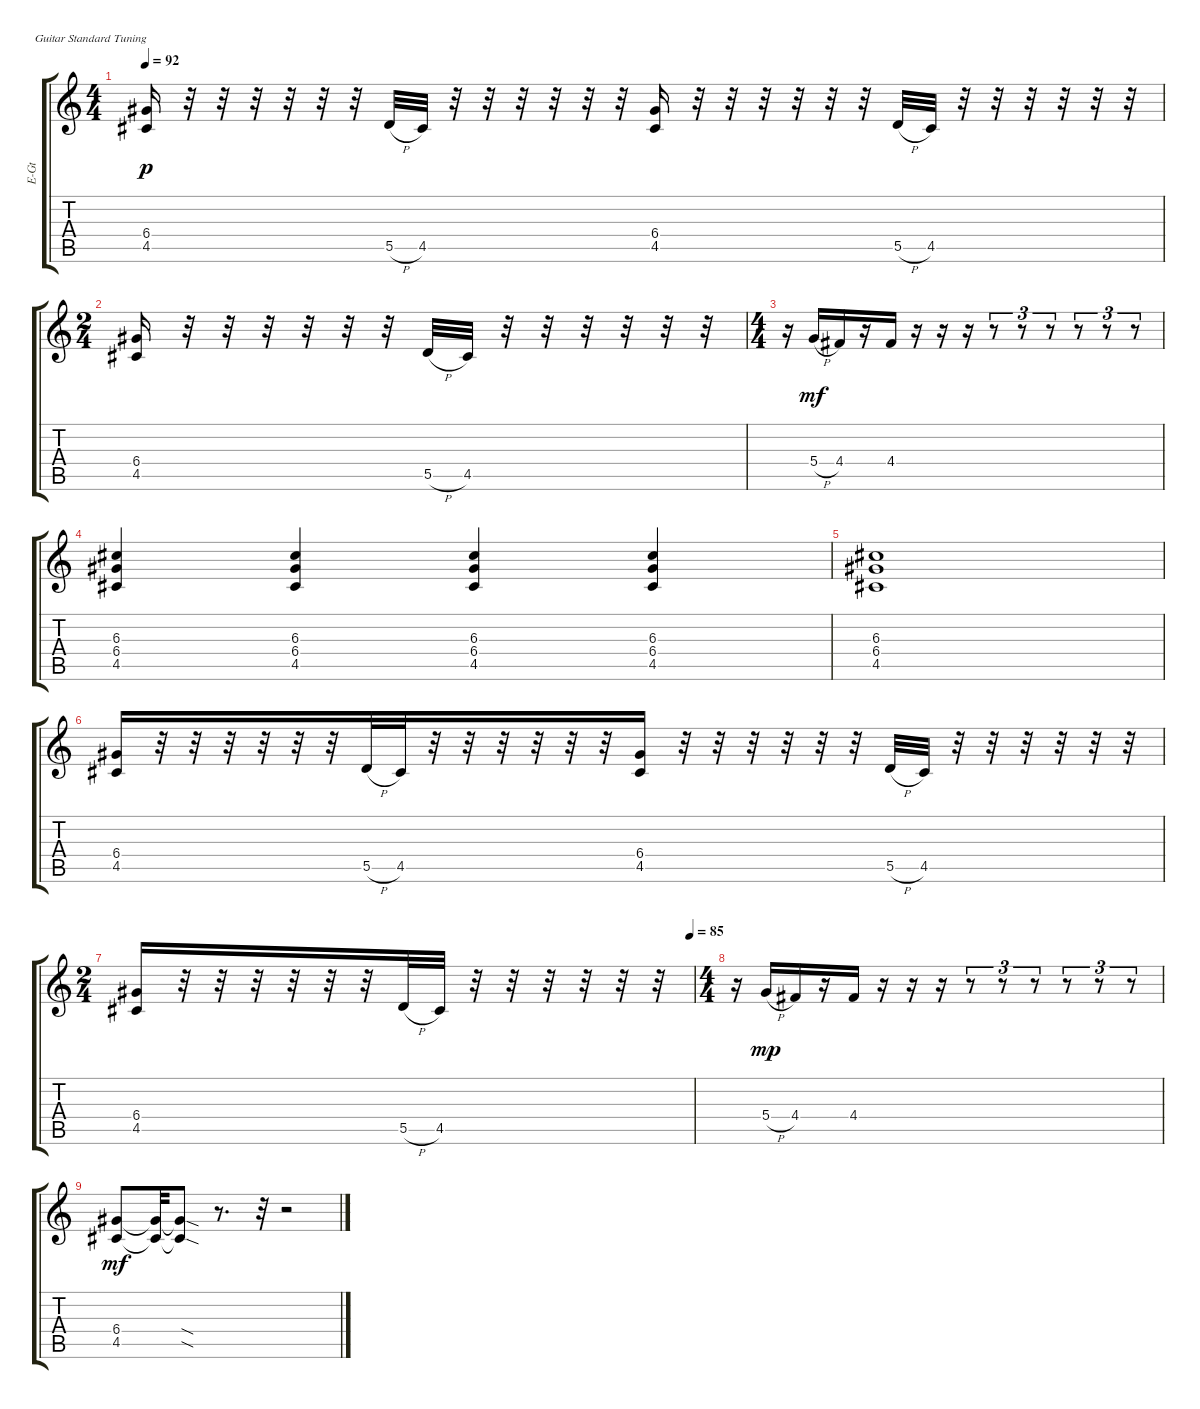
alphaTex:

\track ("Rhythm chord doubling" "E-Gt") {instrument distortionguitar}
\staff {score tabs}
\tuning (E4 B3 G3 D3 A2 E2)
\ts (4 4)
\tempo 92
\clef g2
\ks c
(6.4 4.5).16{dy p} r.32 r.32 r.32 r.32 r.32 r.32 5.5{h}.32 4.5.32 r.32 r.32 r.32 r.32 r.32 r.32 (6.4 4.5).16 r.32 r.32 r.32 r.32 r.32 r.32 5.5{h}.32 4.5.32 r.32 r.32 r.32 r.32 r.32 r.32 |
\ts (2 4)
\beaming (8 2 2)
(6.4 4.5).16 r.32 r.32 r.32 r.32 r.32 r.32 5.5{h}.32 4.5.32 r.32 r.32 r.32 r.32 r.32 r.32 |
\ts (4 4)
\beaming (8 6 4)
r.16 5.4{h}.16{dy mf} 4.4.16 r.16 4.4.16 r.16 r.16 r.16 r.8{tu (3 2)} r.8{tu (3 2)} r.8{tu (3 2)} r.8{tu (3 2)} r.8{tu (3 2)} r.8{tu (3 2)} |
(6.3 6.4 4.5).4 (6.3 6.4 4.5).4 (6.3 6.4 4.5).4 (6.3 6.4 4.5).4 |
(6.3 6.4 4.5).1 |
(6.4 4.5).16 r.32 r.32 r.32 r.32 r.32 r.32 5.5{h}.32 4.5.32 r.32 r.32 r.32 r.32 r.32 r.32 (6.4 4.5).16 r.32 r.32 r.32 r.32 r.32 r.32 5.5{h}.32 4.5.32 r.32 r.32 r.32 r.32 r.32 r.32 |
\ts (2 4)
\beaming (8 6 4)
\tempo (85 0.99375)
(6.4 4.5).16 r.32 r.32 r.32 r.32 r.32 r.32 5.5{h}.32 4.5.32 r.32 r.32 r.32 r.32 r.32 r.32 |
\ts (4 4)
\beaming (8 6 4)
r.16 5.4{h}.16{dy mp} 4.4.16 r.16 4.4.16 r.16 r.16 r.16 r.8{tu (3 2)} r.8{tu (3 2)} r.8{tu (3 2)} r.8{tu (3 2)} r.8{tu (3 2)} r.8{tu (3 2)} |
(6.4 4.5).8{dy mf} (4.5{t} 6.4{t}).32 (4.5{sod t} 6.4{sod t}).8 r.8{d} r.32 r.2
